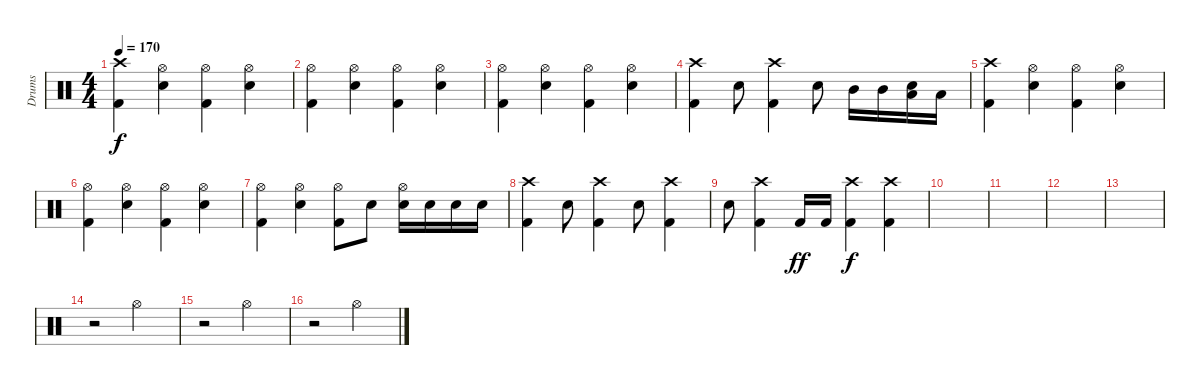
\track ("Drums" "Drums") {instrument percussion}
\staff {score}
\articulation defaults
\ts (4 4)
\tempo 170
\clef neutral
\ks c
("Crash high (hit)" "Kick (hit) 2").4{dy f} ("Hi-Hat (open)" "Snare (hit) 2").4 ("Hi-Hat (open)" "Kick (hit) 2").4 ("Hi-Hat (open)" "Snare (hit) 2").4 |
("Hi-Hat (open)" "Kick (hit) 2").4 ("Hi-Hat (open)" "Snare (hit) 2").4 ("Hi-Hat (open)" "Kick (hit) 2").4 ("Hi-Hat (open)" "Snare (hit) 2").4 |
("Hi-Hat (open)" "Kick (hit) 2").4 ("Hi-Hat (open)" "Snare (hit) 2").4 ("Hi-Hat (open)" "Kick (hit) 2").4 ("Hi-Hat (open)" "Snare (hit) 2").4 |
("Crash high (hit)" "Kick (hit) 2").4 "Snare (hit) 2".8 ("Crash high (hit)" "Kick (hit) 2").4 "Snare (hit) 2".8 "Mid Tom (hit)".16 "Mid Tom (hit)".16 ("Low Tom (hit)" "Snare (hit) 2").16 "Low Tom (hit)".16 |
("Crash high (hit)" "Kick (hit) 2").4 ("Hi-Hat (open)" "Snare (hit) 2").4 ("Hi-Hat (open)" "Kick (hit) 2").4 ("Hi-Hat (open)" "Snare (hit) 2").4 |
("Hi-Hat (open)" "Kick (hit) 2").4 ("Hi-Hat (open)" "Snare (hit) 2").4 ("Hi-Hat (open)" "Kick (hit) 2").4 ("Hi-Hat (open)" "Snare (hit) 2").4 |
("Hi-Hat (open)" "Kick (hit) 2").4 ("Hi-Hat (open)" "Snare (hit) 2").4 ("Hi-Hat (open)" "Kick (hit) 2").8 "Snare (hit) 2".8 ("Hi-Hat (open)" "Snare (hit) 2").16 "Snare (hit) 2".16 "Snare (hit) 2".16 "Snare (hit) 2".16 |
("Crash high (hit)" "Kick (hit) 2").4 "Snare (hit) 2".8 ("Crash high (hit)" "Kick (hit) 2").4 "Snare (hit) 2".8 ("Crash high (hit)" "Kick (hit) 2").4 |
"Snare (hit) 2".8 ("Crash high (hit)" "Kick (hit) 2").4 "Kick (hit) 2".16{dy ff} "Kick (hit) 2".16 ("Crash high (hit)" "Kick (hit) 2").4{dy f} ("Crash high (hit)" "Kick (hit) 2").4 |
|
|
|
|
r.2 "Hi-Hat (open)".2 |
r.2 "Hi-Hat (open)".2 |
r.2 "Hi-Hat (open)".2
